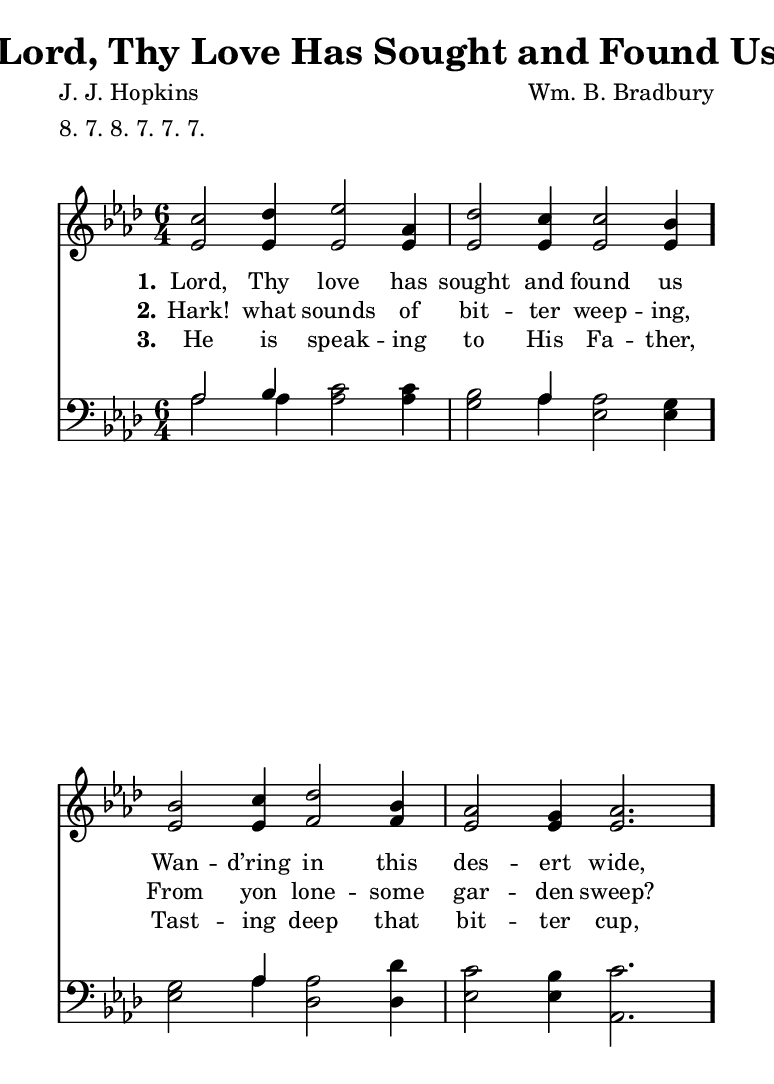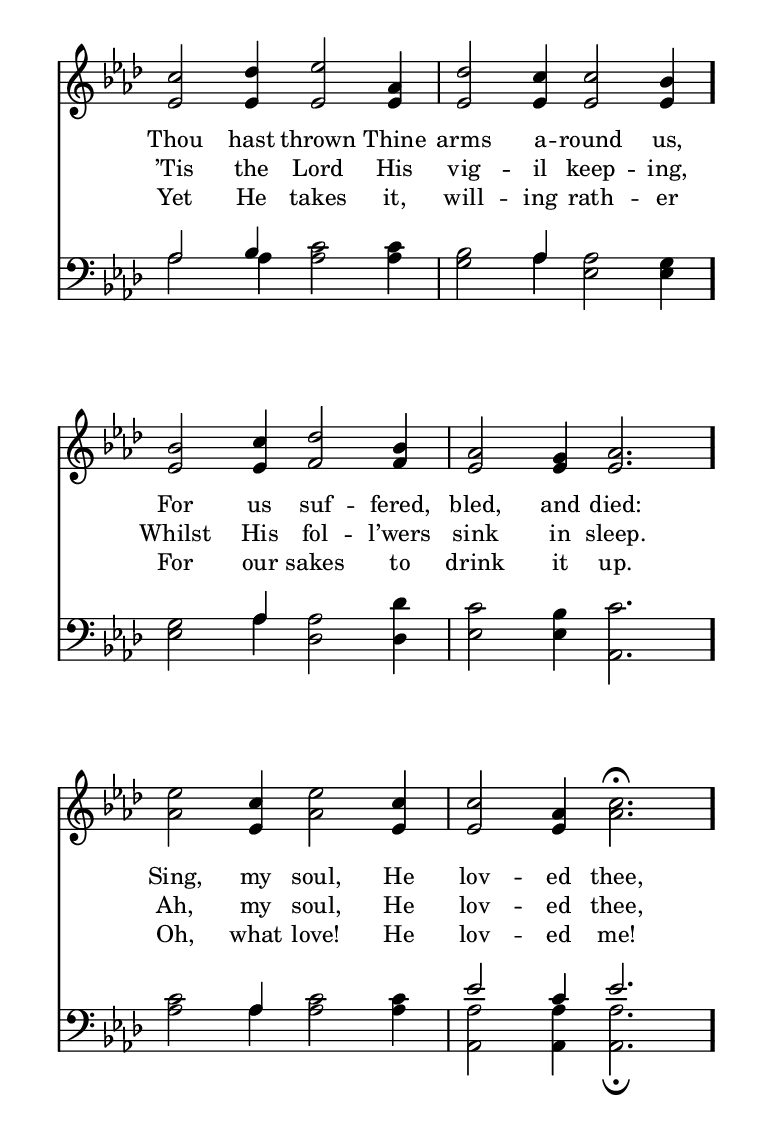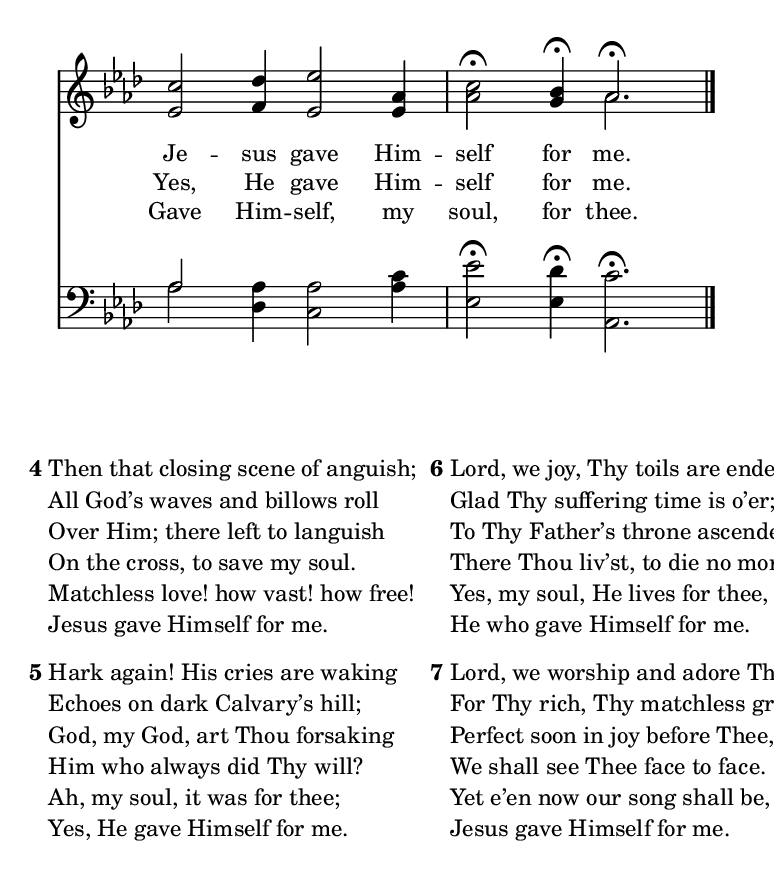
\include "common/global.ily"
\paper {
  \include "common/paper.ily"
}

\header{
  hymnnumber = "237"
  title = "Lord, Thy Love Has Sought and Found Us"
  tunename = "Even Me"
  meter = "8. 7. 8. 7. 7. 7."
  poet = "J. J. Hopkins"
  composer = "Wm. B. Bradbury"
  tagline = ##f
}

ta = { \tempo 4=130 }
tb = { \tempo 4=65 }

global = {
  \include "common/overrides.ily"
  \override Staff.TimeSignature.style = #'numbered
  \time 6/4
  \override Score.MetronomeMark.transparent = ##t % hide all fermata changes too
  \ta
  \key aes \major
  \autoBeamOff
}

patternA = { \ta c2 c4 }
patternB = { \ta c2 c4 c2 c4 | c2 c4 c2. }
patternC = { \ta c2 c4 c2 c4 | c2 c4 \tb c2.\fermata }
patternD = { \ta c2 c4 c2 c4 | \tb c2\fermata c4\fermata c2.\fermata }

notesSoprano = {
\global
\relative c'' {

  \changePitch \patternA { c des ees aes, | des c c bes }
  \changePitch \patternB { bes c des bes | aes g aes }
  \changePitch \patternA { c des ees aes, | des c c bes }
  \changePitch \patternB { bes c des bes | aes g aes }

  \changePitch \patternC { ees' c ees c | c aes c }
  \changePitch \patternD { c des ees aes, | c bes aes }

  \bar "|."

}
}

notesAlto = {
\global
\relative e' {

  \changePitch \patternA { ees ees ees ees | ees ees ees ees }
  \changePitch \patternB { ees ees f f | ees ees ees }
  \changePitch \patternA { ees ees ees ees | ees ees ees ees }
  \changePitch \patternB { ees ees f f | ees ees ees }

  \changePitch \patternB { aes ees aes ees | ees ees aes }
  \changePitch \patternB { ees f ees ees | aes g aes }

}
}

notesTenor = {
\global
\relative a {

  \changePitch \patternA { aes bes c c | bes aes aes g }
  \changePitch \patternB { g aes aes des | c bes c }
  \changePitch \patternA { aes bes c c | bes aes aes g }
  \changePitch \patternB { g aes aes des | c bes c }

  \changePitch \patternB { c aes c c | ees c ees }
  \changePitch \patternB { aes, aes aes c | ees des c }

}
}

notesBass = {
\global
\relative f {

  \changePitch \patternA { aes aes aes aes | g aes ees ees }
  \changePitch \patternB { ees aes des, des | ees ees aes, }
  \changePitch \patternA { aes' aes aes aes | g aes ees ees }
  \changePitch \patternB { ees aes des, des | ees ees aes, }

  \changePitch \patternC { aes' aes aes aes | < aes aes, > < aes aes, > < aes aes, > }
  \changePitch \patternD { aes des, c aes' | ees ees aes, }

}
}

% original has "refrain" but the term "refrain" is a bit strained, especially
% when verses 4-7 are not formatted in the original with refrains

wordsA = \lyricmode {
\set stanza = "1."

Lord, Thy love has sought and found us \bar "."
Wan -- d’ring in this des -- ert wide, \bar "."
Thou hast thrown Thine arms a -- round us, \bar "."
For us suf -- fered, bled, and died: \bar "."
Sing, my soul, He lov -- ed thee, \bar "."
Je -- sus gave Him -- self for me. \bar "."

}

wordsB = \lyricmode {
\set stanza = "2."

Hark! what sounds of bit -- ter weep -- ing,
From yon lone -- some gar -- den sweep?
’Tis the Lord His vig -- il keep -- ing,
Whilst His fol -- l’wers sink in sleep.
Ah, my soul, He lov -- ed thee,
Yes, He gave Him -- self for me.

}

wordsC = \lyricmode {
\set stanza = "3."

He is speak -- ing to His Fa -- ther,
Tast -- ing deep that bit -- ter cup,
Yet He takes it, will  -- ing rath -- er
For our sakes to drink it up.
Oh, what love! He lov -- ed me!
Gave Him -- self, my soul, for thee.

}

wordsD = \markuplist {

\line { Then that closing scene of anguish; }
\line { All God’s waves and billows roll }
\line { Over Him; there left to languish }
\line { On the cross, to save my soul. }
\line { Matchless love! how vast! how free! }
\line { Jesus gave Himself for me. }

}

wordsE = \markuplist {

\line { Hark again! His cries are waking }
\line { Echoes on dark Calvary’s hill; }
\line { God, my God, art Thou forsaking }
\line { Him who always did Thy will? }
\line { Ah, my soul, it was for thee; }
\line { Yes, He gave Himself for me. }

}

wordsF = \markuplist {

\line { Lord, we joy, Thy toils are ended, }
\line { Glad Thy suffering time is o’er; }
\line { To Thy Father’s throne ascended, }
\line { There Thou liv’st, to die no more. }
\line { Yes, my soul, He lives for thee, }
\line { He who gave Himself for me. }

}

wordsG = \markuplist {

\line { Lord, we worship and adore Thee }
\line { For Thy rich, Thy matchless grace; }
\line { Perfect soon in joy before Thee, }
\line { We shall see Thee face to face. }
\line { Yet e’en now our song shall be, }
\line { Jesus gave Himself for me. }

}

\score {
  \context ChoirStaff <<
    \context Staff = upper <<
      \set Staff.autoBeaming = ##f
      \set ChoirStaff.systemStartDelimiter = #'SystemStartBar
      \set ChoirStaff.printPartCombineTexts = ##f
      \partcombine #'(2 . 9) \notesSoprano \notesAlto
      \context NullVoice = sopranos { \voiceOne << \notesSoprano >> }
      \context NullVoice = altos { \voiceTwo << \notesAlto >> }
      \context Lyrics = one   \lyricsto sopranos \wordsA
      \context Lyrics = two   \lyricsto sopranos \wordsB
      \context Lyrics = three \lyricsto sopranos \wordsC
    >>
    \context Staff = men <<
      \set Staff.autoBeaming = ##f
      \clef bass
      \set ChoirStaff.printPartCombineTexts = ##f
      \partcombine #'(2 . 9) \notesTenor \notesBass
      \context NullVoice = tenors { \voiceOne << \notesTenor >> }
      \context NullVoice = basses { \voiceTwo << \notesBass >> }
    >>
  >>
  \layout {
    \include "common/layout.ily"
  }
  \midi{
    \include "common/midi.ily"
  }
}

\noPageBreak

\markup { \fill-line {
  \hspace #0.1
  \column {
  \line{ \bold 4 \column { \wordsD } } \combine \null \vspace #0.4
  \line{ \bold 5 \column { \wordsE } }
  }
  \hspace #0.1
  \column {
  \line{ \bold 6 \column { \wordsF } } \combine \null \vspace #0.4
  \line{ \bold 7 \column { \wordsG } }
  }
  \hspace #0.1
} }

\version "2.19.49"  % necessary for upgrading to future LilyPond versions.

% vi:set et ts=2 sw=2 ai nocindent syntax=lilypond:
